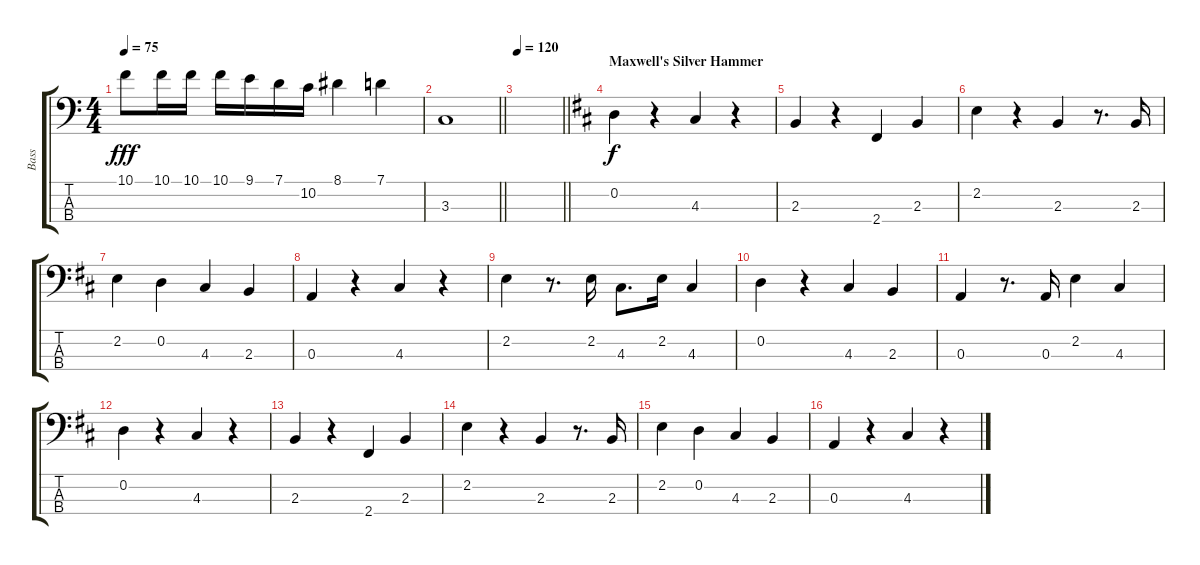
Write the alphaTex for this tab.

\track ("Bass" "Bass") {instrument electricbassfinger}
\staff {score tabs}
\tuning (G2 D2 A1 E1) {hide}
\ts (4 4)
\tempo 75
\clef f4
\ks c
10.1.8{dy fff} 10.1.16 10.1.16 10.1.16 9.1.16 7.1.16 10.2.16 8.1.4 7.1.4 |
\barLineRight lightlight
3.3.1 |
\tempo 120
\barLineRight lightlight
|
\section ("" "Maxwell's Silver Hammer")
\ks d
0.2.4{dy f} r.4 4.3.4 r.4 |
2.3.4 r.4 2.4.4 2.3.4 |
2.2.4 r.4 2.3.4 r.8{d} 2.3.16 |
2.2.4 0.2.4 4.3.4 2.3.4 |
0.3.4 r.4 4.3.4 r.4 |
2.2.4 r.8{d} 2.2.16 4.3.8{d} 2.2.16 4.3.4 |
0.2.4 r.4 4.3.4 2.3.4 |
0.3.4 r.8{d} 0.3.16 2.2.4 4.3.4 |
0.2.4 r.4 4.3.4 r.4 |
2.3.4 r.4 2.4.4 2.3.4 |
2.2.4 r.4 2.3.4 r.8{d} 2.3.16 |
2.2.4 0.2.4 4.3.4 2.3.4 |
0.3.4 r.4 4.3.4 r.4
